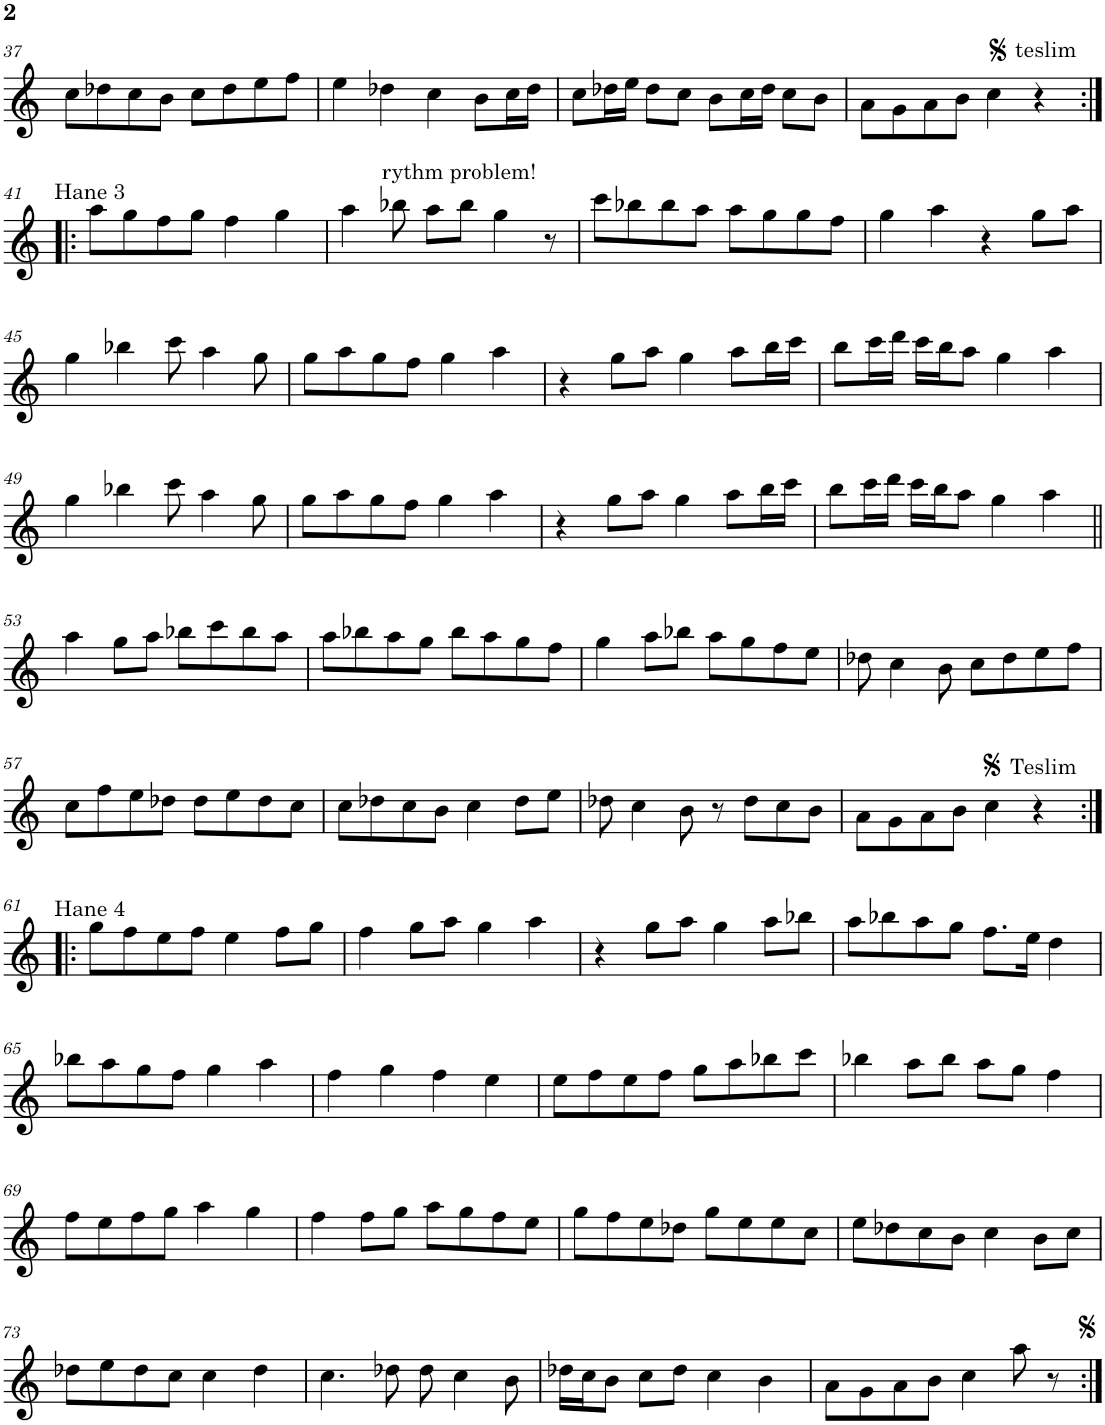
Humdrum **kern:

**kern
*part1
*staff1
*I"Voice
*I'Vo.
!!LO:PB:g=z
*clefG2
*k[]
*M4/4
=37
8cc\L
8dd-X\
8cc\
8b\J
8cc\L
8dd-\
8ee\
8ff\J
=38
4ee\
4dd-X\
4cc\
8b\L
16cc\L
16dd-\JJ
=39
8cc\L
16dd-X\L
16ee\JJ
8dd-\L
8cc\J
8b\L
16cc\L
16dd-\JJ
8cc\L
8b\J
=40
8a\L
8g\
8a\
8b\J
4cc\
!LO:TX:a:t=teslim
4r
!!LO:LB:g=z
=41:|!|:
!LO:TX:a:t=Hane 3
8aa\L
8gg\
8ff\
8gg\J
4ff\
4gg\
=42
4aa\
8bb-X\
8aa\L
8bb-\J
4gg\
!LO:TX:a:t=rythm problem!
8r
=43
8ccc\L
8bb-X\
8bb-\
8aa\J
8aa\L
8gg\
8gg\
8ff\J
=44
4gg\
4aa\
4r
8gg\L
8aa\J
!!LO:LB:g=z
=45
4gg\
4bb-X\
8ccc\
4aa\
8gg\
=46
8gg\L
8aa\
8gg\
8ff\J
4gg\
4aa\
=47
4r
8gg\L
8aa\J
4gg\
8aa\L
16bb\L
16ccc\JJ
=48
8bb\L
16ccc\L
16ddd\JJ
16ccc\LL
16bb\J
8aa\J
4gg\
4aa\
!!LO:LB:g=z
=49
4gg\
4bb-X\
8ccc\
4aa\
8gg\
=50
8gg\L
8aa\
8gg\
8ff\J
4gg\
4aa\
=51
4r
8gg\L
8aa\J
4gg\
8aa\L
16bb\L
16ccc\JJ
=52
8bb\L
16ccc\L
16ddd\JJ
16ccc\LL
16bb\J
8aa\J
4gg\
4aa\
!!LO:LB:g=z
=53||
4aa\
8gg\L
8aa\J
8bb-X\L
8ccc\
8bb-\
8aa\J
=54
8aa\L
8bb-X\
8aa\
8gg\J
8bb-\L
8aa\
8gg\
8ff\J
=55
4gg\
8aa\L
8bb-X\J
8aa\L
8gg\
8ff\
8ee\J
=56
8dd-X\
4cc\
8b\
8cc\L
8dd-\
8ee\
8ff\J
!!LO:LB:g=z
=57
8cc\L
8ff\
8ee\
8dd-X\J
8dd-\L
8ee\
8dd-\
8cc\J
=58
8cc\L
8dd-X\
8cc\
8b\J
4cc\
8dd-\L
8ee\J
=59
8dd-X\
4cc\
8b\
8r
8dd-\L
8cc\
8b\J
=60
8a\L
8g\
8a\
8b\J
4cc\
!LO:TX:a:t=Teslim
4r
!!LO:LB:g=z
=61:|!|:
!LO:TX:a:t=Hane 4
8gg\L
8ff\
8ee\
8ff\J
4ee\
8ff\L
8gg\J
=62
4ff\
8gg\L
8aa\J
4gg\
4aa\
=63
4r
8gg\L
8aa\J
4gg\
8aa\L
8bb-X\J
=64
8aa\L
8bb-X\
8aa\
8gg\J
8.ff\L
16ee\Jk
4dd\
!!LO:LB:g=z
=65
8bb-X\L
8aa\
8gg\
8ff\J
4gg\
4aa\
=66
4ff\
4gg\
4ff\
4ee\
=67
8ee\L
8ff\
8ee\
8ff\J
8gg\L
8aa\
8bb-X\
8ccc\J
=68
4bb-X\
8aa\L
8bb-\J
8aa\L
8gg\J
4ff\
!!LO:LB:g=z
=69
8ff\L
8ee\
8ff\
8gg\J
4aa\
4gg\
=70
4ff\
8ff\L
8gg\J
8aa\L
8gg\
8ff\
8ee\J
=71
8gg\L
8ff\
8ee\
8dd-X\J
8gg\L
8ee\
8ee\
8cc\J
=72
8ee\L
8dd-X\
8cc\
8b\J
4cc\
8b\L
8cc\J
!!LO:LB:g=z
=73
8dd-X\L
8ee\
8dd-\
8cc\J
4cc\
4dd-\
=74
4.cc\
8dd-X\
8dd-\
4cc\
8b\
=75
16dd-X\LL
16cc\J
8b\J
8cc\L
8dd-\J
4cc\
4b\
=76
8a\L
8g\
8a\
8b\J
4cc\
8aa\
8r
=:|!
*-
